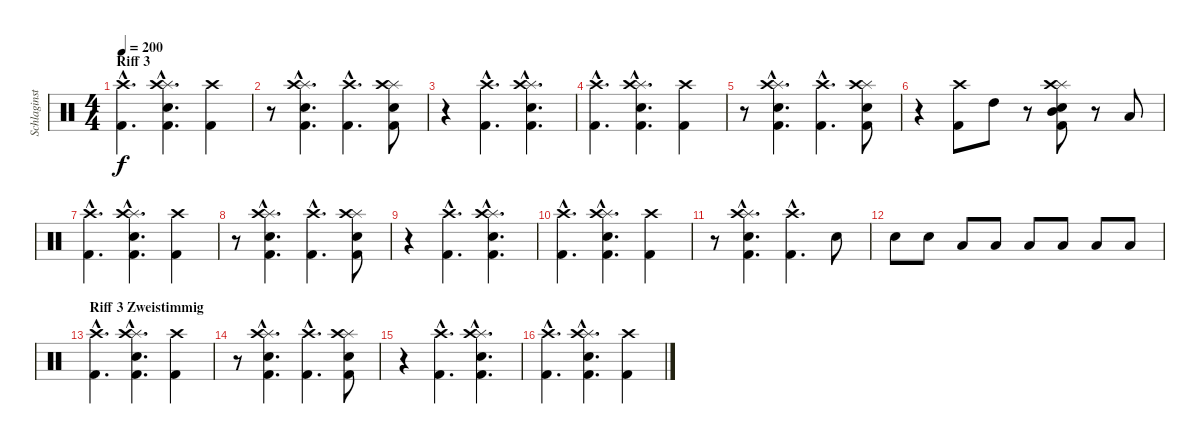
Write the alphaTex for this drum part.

\track ("Schlaginstrumente - Auswahl" "Schlaginst") {instrument percussion}
\staff {score}
\articulation defaults
\ts (4 4)
\section ("" "Riff 3")
\tempo 200
\clef neutral
\ks c
("Crash high (hit)"{hac} "Kick (hit) 2"{hac}).4{d dy f} ("Splash (hit)"{hac} "Crash high (hit)"{hac} "Electric Snare (hit)"{hac} "Kick (hit) 2"{hac}).4{d} ("Crash high (hit)" "Kick (hit) 2").4 |
r.8 ("Splash (hit)"{hac} "Crash high (hit)"{hac} "Electric Snare (hit)"{hac} "Kick (hit) 2"{hac}).4{d} ("Crash high (hit)"{hac} "Kick (hit) 2"{hac}).4{d} ("Splash (hit)" "Crash high (hit)" "Electric Snare (hit)" "Kick (hit) 2").8 |
r.4 ("Crash high (hit)"{hac} "Kick (hit) 2"{hac}).4{d} ("Splash (hit)"{hac} "Crash high (hit)"{hac} "Electric Snare (hit)"{hac} "Kick (hit) 2"{hac}).4{d} |
("Crash high (hit)"{hac} "Kick (hit) 2"{hac}).4{d} ("Splash (hit)"{hac} "Crash high (hit)"{hac} "Electric Snare (hit)"{hac} "Kick (hit) 2"{hac}).4{d} ("Crash high (hit)" "Kick (hit) 2").4 |
r.8 ("Splash (hit)"{hac} "Crash high (hit)"{hac} "Electric Snare (hit)"{hac} "Kick (hit) 2"{hac}).4{d} ("Crash high (hit)"{hac} "Kick (hit) 2"{hac}).4{d} ("Splash (hit)" "Crash high (hit)" "Electric Snare (hit)" "Kick (hit) 2").8 |
r.4 ("Crash high (hit)" "Kick (hit) 2").8 "High Tom (hit)".8 r.8 ("Splash (hit)" "Mid Tom (hit)" "Crash high (hit)" "Electric Snare (hit)" "Kick (hit) 2").8 r.8 "Low Tom (hit)".8 |
("Crash high (hit)"{hac} "Kick (hit) 2"{hac}).4{d} ("Splash (hit)"{hac} "Crash high (hit)"{hac} "Electric Snare (hit)"{hac} "Kick (hit) 2"{hac}).4{d} ("Crash high (hit)" "Kick (hit) 2").4 |
r.8 ("Splash (hit)"{hac} "Crash high (hit)"{hac} "Electric Snare (hit)"{hac} "Kick (hit) 2"{hac}).4{d} ("Crash high (hit)"{hac} "Kick (hit) 2"{hac}).4{d} ("Splash (hit)" "Crash high (hit)" "Electric Snare (hit)" "Kick (hit) 2").8 |
r.4 ("Crash high (hit)"{hac} "Kick (hit) 2"{hac}).4{d} ("Splash (hit)"{hac} "Crash high (hit)"{hac} "Electric Snare (hit)"{hac} "Kick (hit) 2"{hac}).4{d} |
("Crash high (hit)"{hac} "Kick (hit) 2"{hac}).4{d} ("Splash (hit)"{hac} "Crash high (hit)"{hac} "Electric Snare (hit)"{hac} "Kick (hit) 2"{hac}).4{d} ("Crash high (hit)" "Kick (hit) 2").4 |
r.8 ("Splash (hit)"{hac} "Crash high (hit)"{hac} "Electric Snare (hit)"{hac} "Kick (hit) 2"{hac}).4{d} ("Crash high (hit)"{hac} "Kick (hit) 2"{hac}).4{d} "Snare (hit) 2".8 |
"Snare (hit) 2".8 "Snare (hit) 2".8 "Low Tom (hit)".8 "Low Tom (hit)".8 "Low Tom (hit)".8 "Low Floor Tom (hit)".8 "Low Floor Tom (hit)".8 "Low Floor Tom (hit)".8 |
\section ("" "Riff 3 Zweistimmig")
("Crash high (hit)"{hac} "Kick (hit) 2"{hac}).4{d} ("Splash (hit)"{hac} "Crash high (hit)"{hac} "Electric Snare (hit)"{hac} "Kick (hit) 2"{hac}).4{d} ("Crash high (hit)" "Kick (hit) 2").4 |
r.8 ("Splash (hit)"{hac} "Crash high (hit)"{hac} "Electric Snare (hit)"{hac} "Kick (hit) 2"{hac}).4{d} ("Crash high (hit)"{hac} "Kick (hit) 2"{hac}).4{d} ("Splash (hit)" "Crash high (hit)" "Electric Snare (hit)" "Kick (hit) 2").8 |
r.4 ("Crash high (hit)"{hac} "Kick (hit) 2"{hac}).4{d} ("Splash (hit)"{hac} "Crash high (hit)"{hac} "Electric Snare (hit)"{hac} "Kick (hit) 2"{hac}).4{d} |
("Crash high (hit)"{hac} "Kick (hit) 2"{hac}).4{d} ("Splash (hit)"{hac} "Crash high (hit)"{hac} "Electric Snare (hit)"{hac} "Kick (hit) 2"{hac}).4{d} ("Crash high (hit)" "Kick (hit) 2").4
